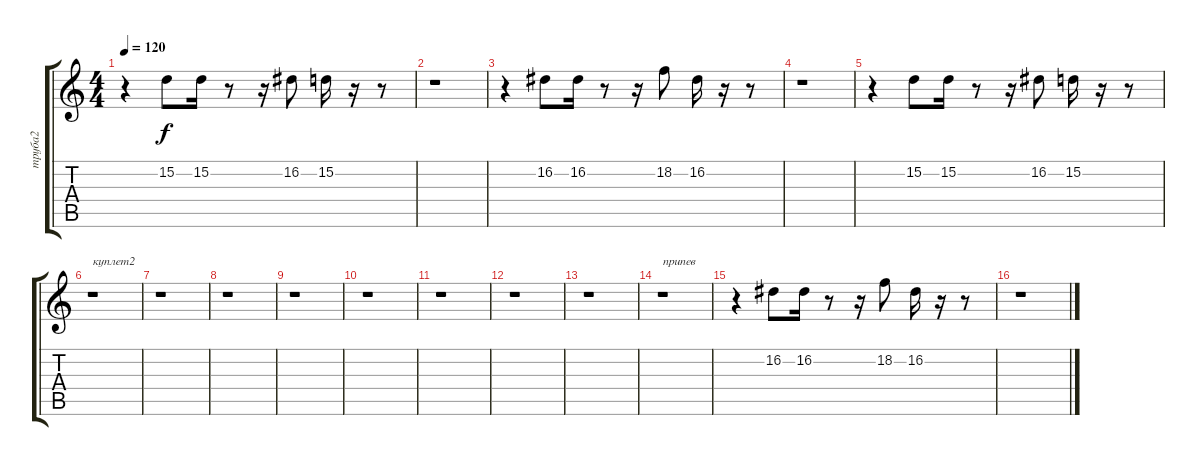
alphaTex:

\track ("труба2" "труба2") {instrument trombone}
\staff {score tabs}
\tuning (E4 B3 G3 D3 A2 E2) {hide}
\ts (4 4)
\tempo 120
\clef g2
\ks c
r.4{dy f} 15.2.8 15.2.16 r.8 r.16 16.2.8 15.2.16 r.16 r.8 |
r.1 |
r.4 16.2.8 16.2.16 r.8 r.16 18.2.8 16.2.16 r.16 r.8 |
r.1 |
r.4 15.2.8 15.2.16 r.8 r.16 16.2.8 15.2.16 r.16 r.8 |
r.1{txt "куплет2"} |
r.1 |
r.1 |
r.1 |
r.1 |
r.1 |
r.1 |
r.1 |
r.1{txt "припев"} |
r.4 16.2.8 16.2.16 r.8 r.16 18.2.8 16.2.16 r.16 r.8 |
r.1
